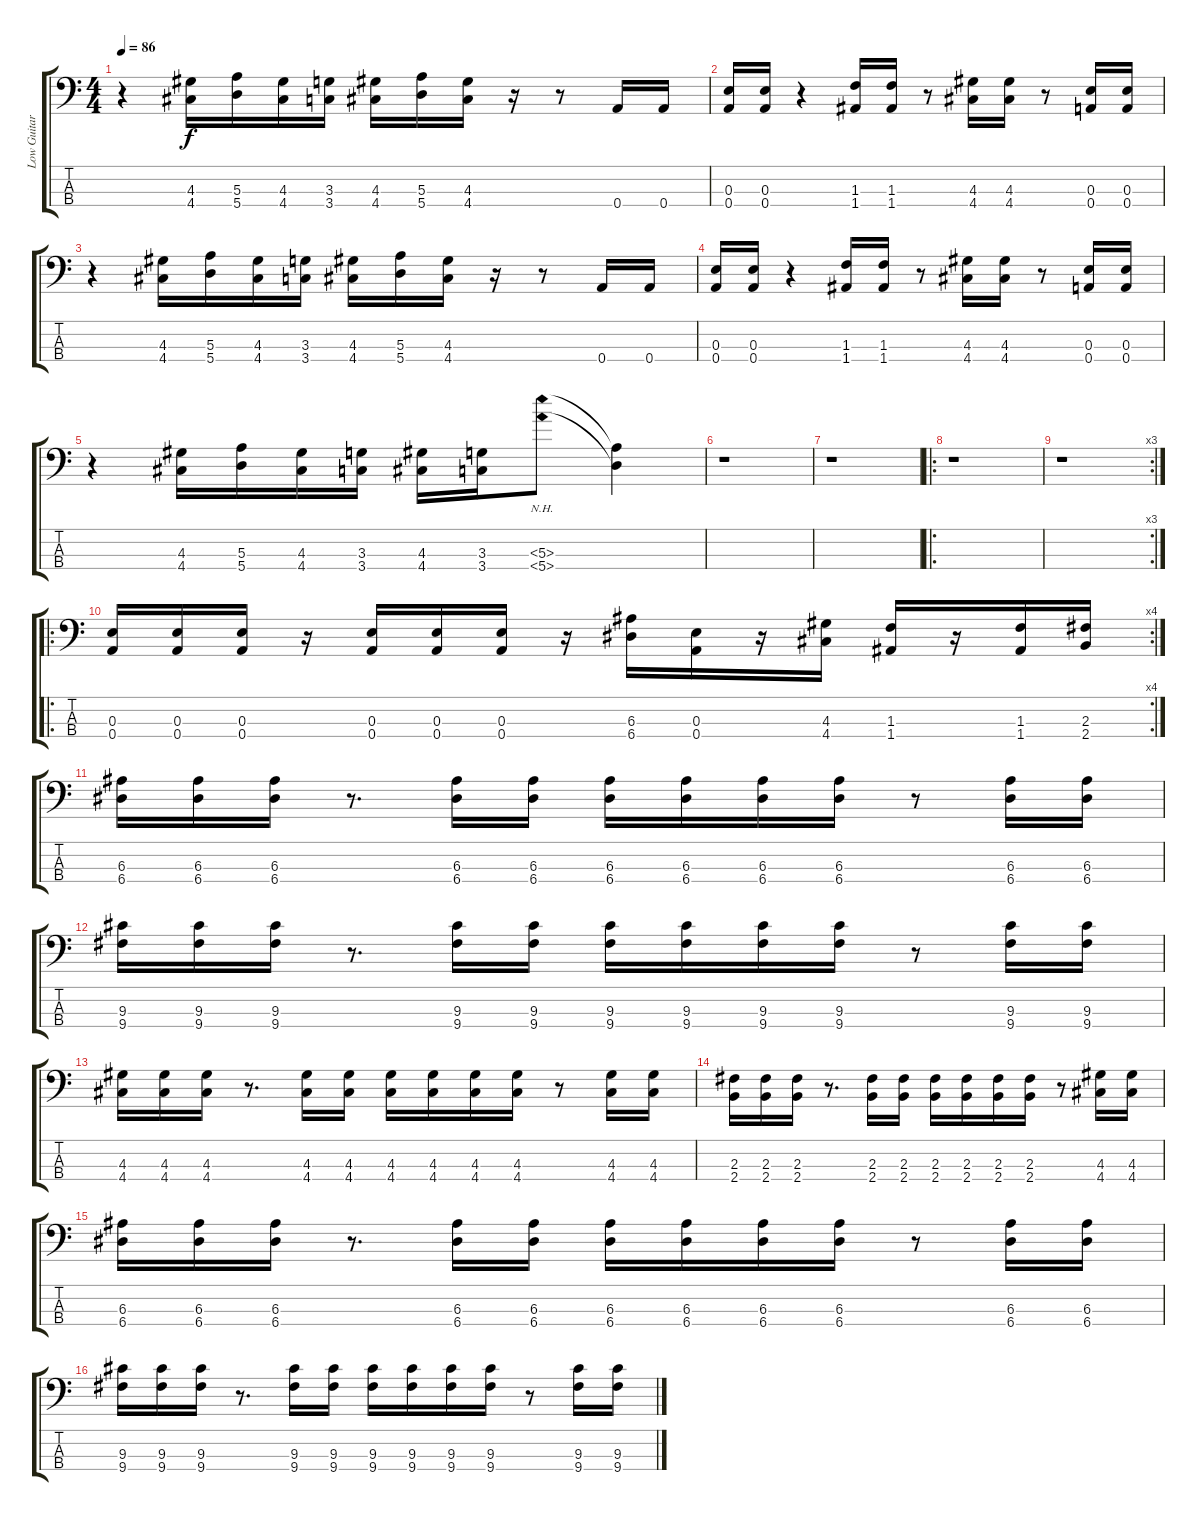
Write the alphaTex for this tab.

\track ("Low Guitar" "Low Guitar") {instrument distortionguitar}
\staff {score tabs}
\tuning (Db3 A2 E2 A1) {hide}
\ts (4 4)
\tempo 86
\clef f4
\ks c
r.4{dy f} (4.3 4.4).16 (5.3 5.4).16 (4.3 4.4).16 (3.3 3.4).16 (4.3 4.4).16 (5.3 5.4).16 (4.3 4.4).16 r.16 r.8 0.4.16 0.4.16 |
(0.3 0.4).16 (0.3 0.4).16 r.4 (1.3 1.4).16 (1.3 1.4).16 r.8 (4.3 4.4).16 (4.3 4.4).16 r.8 (0.3 0.4).16 (0.3 0.4).16 |
r.4 (4.3 4.4).16 (5.3 5.4).16 (4.3 4.4).16 (3.3 3.4).16 (4.3 4.4).16 (5.3 5.4).16 (4.3 4.4).16 r.16 r.8 0.4.16 0.4.16 |
(0.3 0.4).16 (0.3 0.4).16 r.4 (1.3 1.4).16 (1.3 1.4).16 r.8 (4.3 4.4).16 (4.3 4.4).16 r.8 (0.3 0.4).16 (0.3 0.4).16 |
r.4 (4.3 4.4).16 (5.3 5.4).16 (4.3 4.4).16 (3.3 3.4).16 (4.3 4.4).16 (3.3 3.4).16 (5.3{nh} 5.4{nh}).8 (5.3{t} 5.4{t}).4 |
r.1 |
r.1 |
\ro
r.1 |
\rc 3
r.1 |
\ro
\rc 4
(0.3 0.4).16 (0.3 0.4).16 (0.3 0.4).16 r.16 (0.3 0.4).16 (0.3 0.4).16 (0.3 0.4).16 r.16 (6.3 6.4).16 (0.3 0.4).16 r.16 (4.3 4.4).16 (1.3 1.4).16 r.16 (1.3 1.4).16 (2.3 2.4).16 |
(6.3 6.4).16 (6.3 6.4).16 (6.3 6.4).16 r.8{d} (6.3 6.4).16 (6.3 6.4).16 (6.3 6.4).16 (6.3 6.4).16 (6.3 6.4).16 (6.3 6.4).16 r.8 (6.3 6.4).16 (6.3 6.4).16 |
(9.3 9.4).16 (9.3 9.4).16 (9.3 9.4).16 r.8{d} (9.3 9.4).16 (9.3 9.4).16 (9.3 9.4).16 (9.3 9.4).16 (9.3 9.4).16 (9.3 9.4).16 r.8 (9.3 9.4).16 (9.3 9.4).16 |
(4.3 4.4).16 (4.3 4.4).16 (4.3 4.4).16 r.8{d} (4.3 4.4).16 (4.3 4.4).16 (4.3 4.4).16 (4.3 4.4).16 (4.3 4.4).16 (4.3 4.4).16 r.8 (4.3 4.4).16 (4.3 4.4).16 |
(2.3 2.4).16 (2.3 2.4).16 (2.3 2.4).16 r.8{d} (2.3 2.4).16 (2.3 2.4).16 (2.3 2.4).16 (2.3 2.4).16 (2.3 2.4).16 (2.3 2.4).16 r.8 (4.3 4.4).16 (4.3 4.4).16 |
(6.3 6.4).16 (6.3 6.4).16 (6.3 6.4).16 r.8{d} (6.3 6.4).16 (6.3 6.4).16 (6.3 6.4).16 (6.3 6.4).16 (6.3 6.4).16 (6.3 6.4).16 r.8 (6.3 6.4).16 (6.3 6.4).16 |
(9.3 9.4).16 (9.3 9.4).16 (9.3 9.4).16 r.8{d} (9.3 9.4).16 (9.3 9.4).16 (9.3 9.4).16 (9.3 9.4).16 (9.3 9.4).16 (9.3 9.4).16 r.8 (9.3 9.4).16 (9.3 9.4).16
